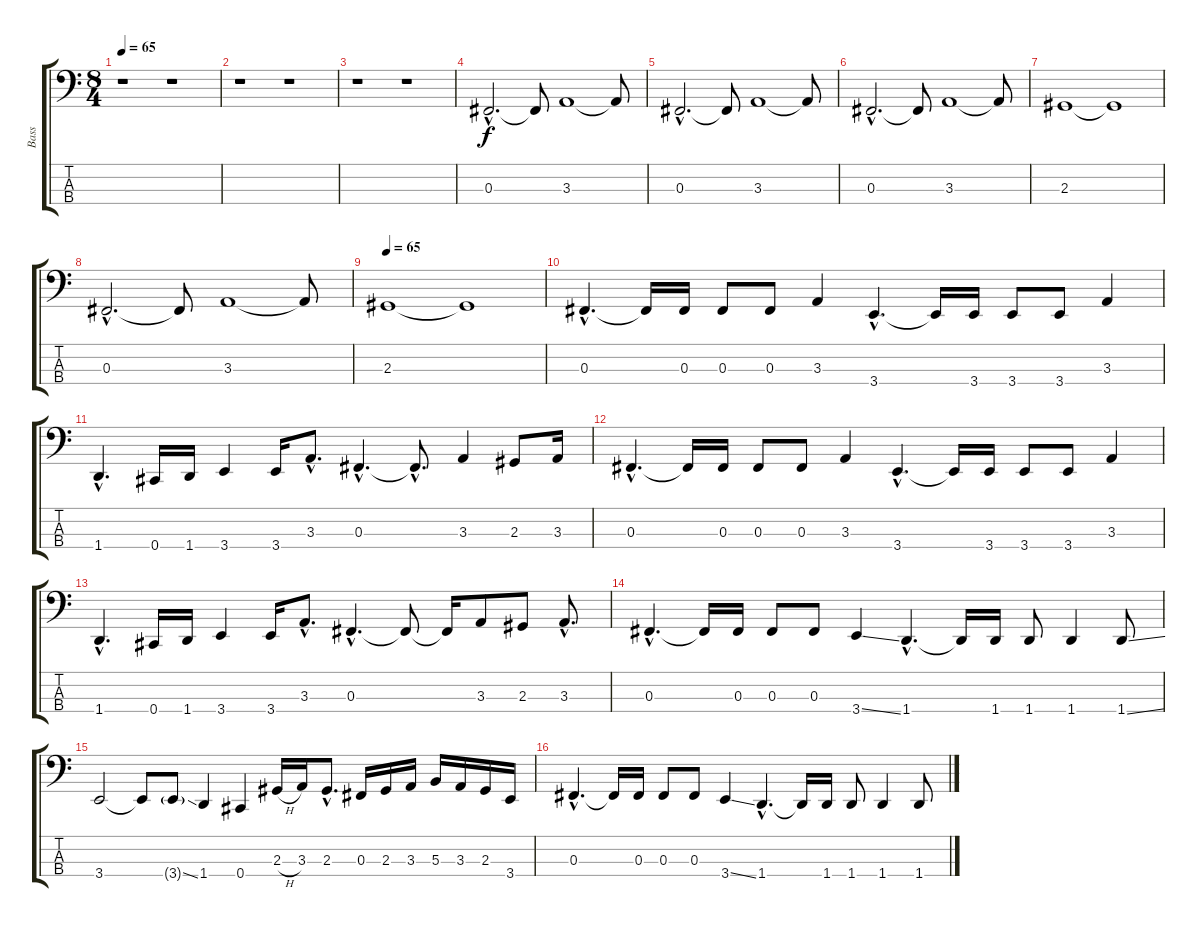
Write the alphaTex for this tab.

\track ("Bass" "Bass") {instrument electricbasspick}
\staff {score tabs}
\tuning (E2 B1 Gb1 Db1) {hide}
\ts (8 4)
\tempo 65
\tempo 80
\tempo 65
\clef f4
\ks c
r.1{dy f instrument electricbasspick} r.1 |
r.1 r.1 |
r.1 r.1 |
0.3{hac}.2{d} 0.3{t}.8 3.3.1 3.3{t}.8 |
0.3{hac}.2{d} 0.3{t}.8 3.3.1 3.3{t}.8 |
0.3{hac}.2{d} 0.3{t}.8 3.3.1 3.3{t}.8 |
2.3.1 2.3{t}.1 |
0.3{hac}.2{d} 0.3{t}.8 3.3.1 3.3{t}.8 |
\tempo 65
2.3.1 2.3{t}.1 |
0.3{hac}.4{d} 0.3{t}.16 0.3.16 0.3.8 0.3.8 3.3.4 3.4{hac}.4{d} 3.4{t}.16 3.4.16 3.4.8 3.4.8 3.3.4 |
1.4{hac}.4{d} 0.4.16 1.4.16 3.4.4 3.4.16 3.3{hac}.8{d} 0.3{hac}.4{d} 0.3{hac t}.8{d} 3.3.4 2.3.8 3.3.16 |
0.3{hac}.4{d} 0.3{t}.16 0.3.16 0.3.8 0.3.8 3.3.4 3.4{hac}.4{d} 3.4{t}.16 3.4.16 3.4.8 3.4.8 3.3.4 |
1.4{hac}.4{d} 0.4.16 1.4.16 3.4.4 3.4.16 3.3{hac}.8{d} 0.3{hac}.4{d} 0.3{t}.8 0.3{t}.16 3.3.8 2.3.8 3.3{hac}.8{d} |
0.3{hac}.4{d} 0.3{t}.16 0.3.16 0.3.8 0.3.8 3.4{ss}.4 1.4{hac}.4{d} 1.4{t}.16 1.4.16 1.4.8 1.4.4 1.4{ss}.8 |
3.4.2 3.4{t}.8 3.4{ss g}.8 1.4.4 0.4.4 2.3{h}.16 3.3.16 2.3{hac}.8{d} 0.3.16 2.3.16 3.3.16 5.3.16 3.3.16 2.3.16 3.4.16 |
0.3{hac}.4{d} 0.3{t}.16 0.3.16 0.3.8 0.3.8 3.4{ss}.4 1.4{hac}.4{d} 1.4{t}.16 1.4.16 1.4.8 1.4.4 1.4{ss}.8
